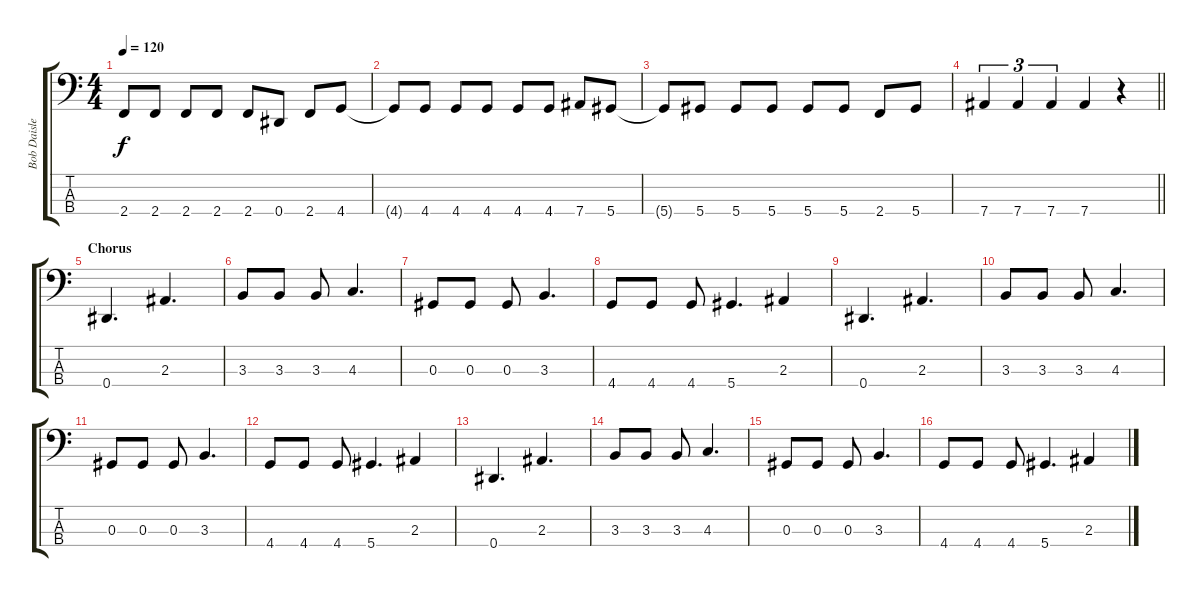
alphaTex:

\track ("Bob Daisley" "Bob Daisle") {instrument electricbassfinger}
\staff {score tabs}
\tuning (Gb2 Db2 Ab1 Eb1) {hide}
\ts (4 4)
\tempo 120
\clef f4
\ks c
2.4{t}.8{dy f} 2.4.8 2.4.8 2.4.8 2.4.8 0.4.8 2.4.8 4.4.8 |
4.4{t}.8 4.4.8 4.4.8 4.4.8 4.4.8 4.4.8 7.4.8 5.4.8 |
5.4{t}.8 5.4.8 5.4.8 5.4.8 5.4.8 5.4.8 2.4.8 5.4.8 |
\barLineRight lightlight
7.4.4{tu (3 2)} 7.4.4{tu (3 2)} 7.4.4{tu (3 2)} 7.4.4 r.4 |
\section ("" "Chorus")
0.4.4{d} 2.3.4{d} |
3.3.8 3.3.8 3.3.8 4.3.4{d} |
0.3.8 0.3.8 0.3.8 3.3.4{d} |
4.4.8 4.4.8 4.4.8 5.4.4{d} 2.3.4 |
0.4.4{d} 2.3.4{d} |
3.3.8 3.3.8 3.3.8 4.3.4{d} |
0.3.8 0.3.8 0.3.8 3.3.4{d} |
4.4.8 4.4.8 4.4.8 5.4.4{d} 2.3.4 |
0.4.4{d} 2.3.4{d} |
3.3.8 3.3.8 3.3.8 4.3.4{d} |
0.3.8 0.3.8 0.3.8 3.3.4{d} |
4.4.8 4.4.8 4.4.8 5.4.4{d} 2.3.4
